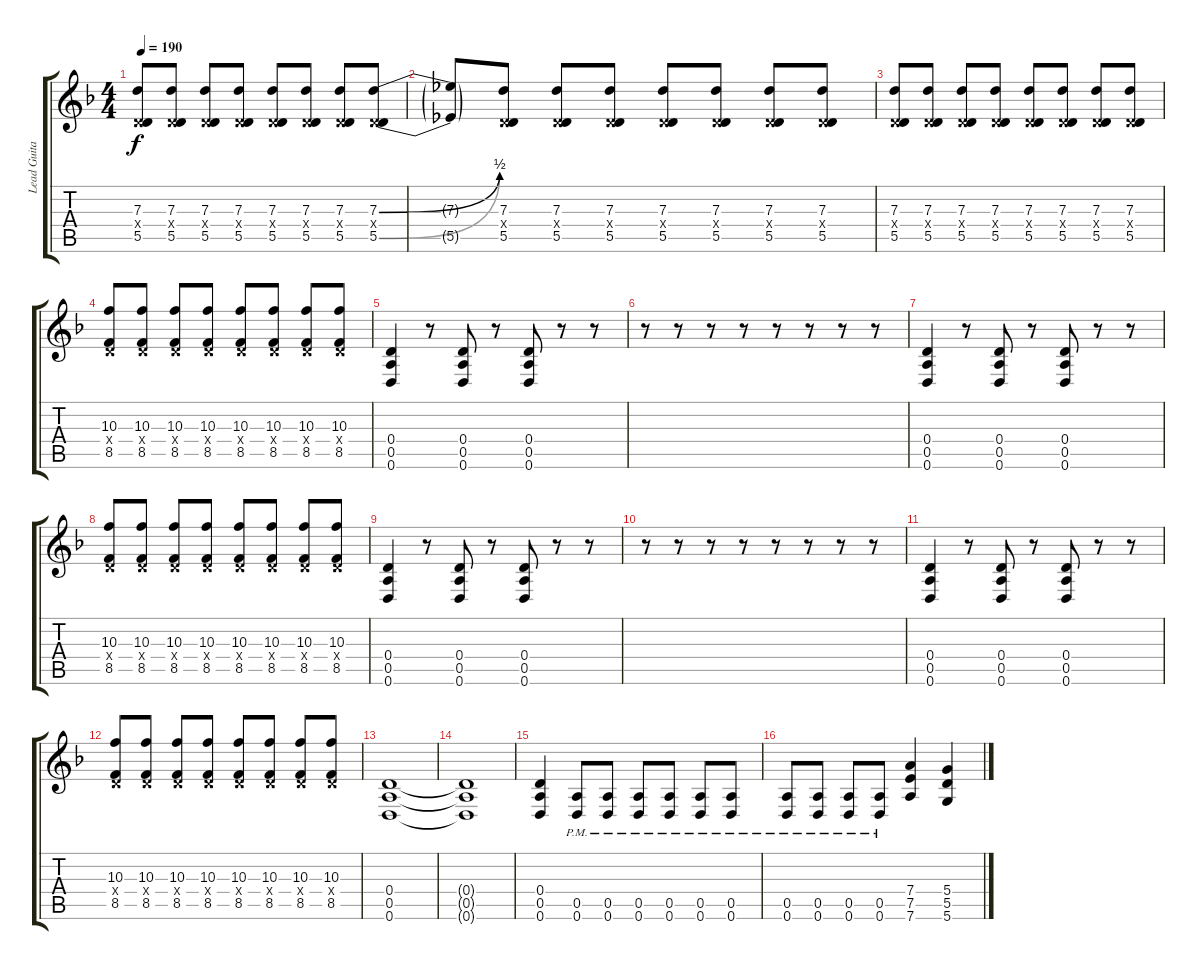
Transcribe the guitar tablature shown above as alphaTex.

\track ("Lead Guitar (Chris)" "Lead Guita") {instrument distortionguitar}
\staff {score tabs}
\tuning (E4 B3 G3 D3 A2 D2) {hide}
\ts (4 4)
\tempo 190
\clef g2
\ks dminor
(7.3 0.4{x} 5.5).8{dy f} (7.3 0.4{x} 5.5).8 (7.3 0.4{x} 5.5).8 (7.3 0.4{x} 5.5).8 (7.3 0.4{x} 5.5).8 (7.3 0.4{x} 5.5).8 (7.3 0.4{x} 5.5).8 (7.3{be (bend 0 0 60 2)} 0.4{x} 5.5{be (bend 0 0 60 2)}).8 |
(7.3{t} 5.5{t}).8 (7.3 0.4{x} 5.5).8 (7.3 0.4{x} 5.5).8 (7.3 0.4{x} 5.5).8 (7.3 0.4{x} 5.5).8 (7.3 0.4{x} 5.5).8 (7.3 0.4{x} 5.5).8 (7.3 0.4{x} 5.5).8 |
(7.3 0.4{x} 5.5).8 (7.3 0.4{x} 5.5).8 (7.3 0.4{x} 5.5).8 (7.3 0.4{x} 5.5).8 (7.3 0.4{x} 5.5).8 (7.3 0.4{x} 5.5).8 (7.3 0.4{x} 5.5).8 (7.3 0.4{x} 5.5).8 |
(10.3 0.4{x} 8.5).8 (10.3 0.4{x} 8.5).8 (10.3 0.4{x} 8.5).8 (10.3 0.4{x} 8.5).8 (10.3 0.4{x} 8.5).8 (10.3 0.4{x} 8.5).8 (10.3 0.4{x} 8.5).8 (10.3 0.4{x} 8.5).8 |
(0.4 0.5 0.6).4 r.8 (0.4 0.5 0.6).8 r.8 (0.4 0.5 0.6).8 r.8 r.8 |
r.8 r.8 r.8 r.8 r.8 r.8 r.8 r.8 |
(0.4 0.5 0.6).4 r.8 (0.4 0.5 0.6).8 r.8 (0.4 0.5 0.6).8 r.8 r.8 |
(10.3 0.4{x} 8.5).8 (10.3 0.4{x} 8.5).8 (10.3 0.4{x} 8.5).8 (10.3 0.4{x} 8.5).8 (10.3 0.4{x} 8.5).8 (10.3 0.4{x} 8.5).8 (10.3 0.4{x} 8.5).8 (10.3 0.4{x} 8.5).8 |
(0.4 0.5 0.6).4 r.8 (0.4 0.5 0.6).8 r.8 (0.4 0.5 0.6).8 r.8 r.8 |
r.8 r.8 r.8 r.8 r.8 r.8 r.8 r.8 |
(0.4 0.5 0.6).4 r.8 (0.4 0.5 0.6).8 r.8 (0.4 0.5 0.6).8 r.8 r.8 |
(10.3 0.4{x} 8.5).8 (10.3 0.4{x} 8.5).8 (10.3 0.4{x} 8.5).8 (10.3 0.4{x} 8.5).8 (10.3 0.4{x} 8.5).8 (10.3 0.4{x} 8.5).8 (10.3 0.4{x} 8.5).8 (10.3 0.4{x} 8.5).8 |
(0.4 0.5 0.6).1 |
(0.4{t} 0.5{t} 0.6{t}).1 |
(0.4 0.5 0.6).4 (0.5{pm} 0.6{pm}).8 (0.5{pm} 0.6{pm}).8 (0.5{pm} 0.6{pm}).8 (0.5{pm} 0.6{pm}).8 (0.5{pm} 0.6{pm}).8 (0.5{pm} 0.6{pm}).8 |
(0.5{pm} 0.6{pm}).8 (0.5{pm} 0.6{pm}).8 (0.5{pm} 0.6{pm}).8 (0.5{pm} 0.6{pm}).8 (7.4 7.5 7.6).4 (5.4 5.5 5.6).4
